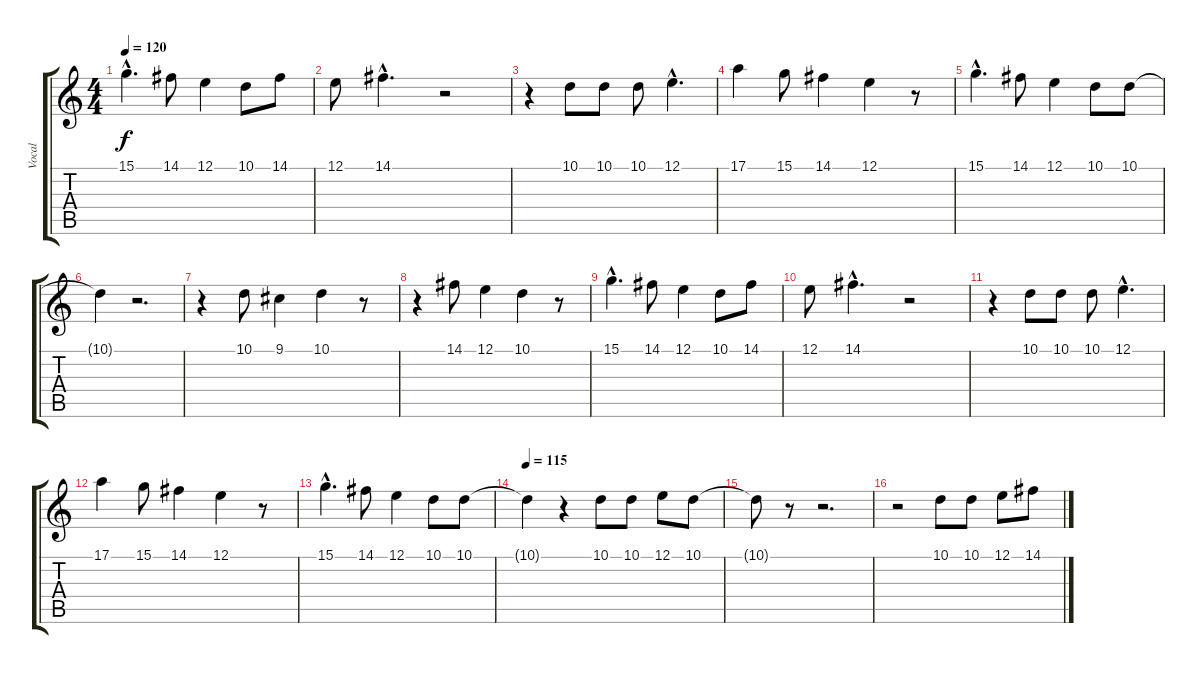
\track ("Vocal" "Vocal") {instrument pad4choir}
\staff {score tabs}
\tuning (E4 B3 G3 D3 A2 E2) {hide}
\ts (4 4)
\tempo 120
\clef g2
\ks c
15.1{hac}.4{d dy f} 14.1.8 12.1.4 10.1.8 14.1.8 |
12.1.8 14.1{hac}.4{d} r.2 |
r.4 10.1.8 10.1.8 10.1.8 12.1{hac}.4{d} |
17.1.4 15.1.8 14.1.4 12.1.4 r.8 |
15.1{hac}.4{d} 14.1.8 12.1.4 10.1.8 10.1.8 |
10.1{t}.4 r.2{d} |
r.4 10.1.8 9.1.4 10.1.4 r.8 |
r.4 14.1.8 12.1.4 10.1.4 r.8 |
15.1{hac}.4{d} 14.1.8 12.1.4 10.1.8 14.1.8 |
12.1.8 14.1{hac}.4{d} r.2 |
r.4 10.1.8 10.1.8 10.1.8 12.1{hac}.4{d} |
17.1.4 15.1.8 14.1.4 12.1.4 r.8 |
15.1{hac}.4{d} 14.1.8 12.1.4 10.1.8 10.1.8 |
\tempo 115
10.1{t}.4 r.4 10.1.8 10.1.8 12.1.8 10.1.8 |
10.1{t}.8 r.8 r.2{d} |
r.2 10.1.8 10.1.8 12.1.8 14.1.8
